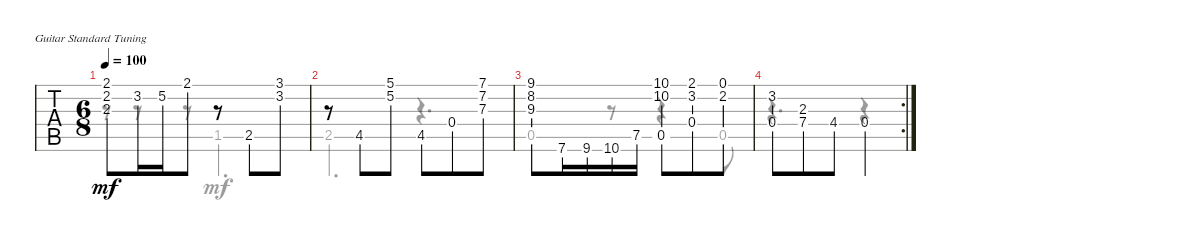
\defaultSystemsLayout 4
\bracketExtendMode groupsimilarinstruments
\singleTrackTrackNamePolicy hidden
\multiTrackTrackNamePolicy hidden
\firstSystemTrackNameOrientation horizontal
\otherSystemsTrackNameOrientation horizontal
\track ("Classical Guitar" "S-Gt") {instrument acousticguitarsteel}
\staff {tabs}
\tuning (E4 B3 G3 D3 A2 E2)
\voice
\ts (6 8)
\tempo 100
\clef g2
\ks d
(2.1 2.2 2.3).8{dy mf} 3.2.16 5.2.16 2.1.8 r.8 2.5.8 (3.1 3.2).8 |
r.8 4.5.8 (5.1 5.2).8 4.5.8 0.4.8 (7.1 7.2 7.3).8 |
(9.1 8.2 9.3).8 7.6.16 9.6.16 10.6.16 7.5.16 (10.2 0.5 10.1).8 (2.1 3.2 0.4).8 (0.1 2.2).8 |
\rc 2
(3.2 0.4).8 (7.4 2.3).8 4.4.8 0.4.4
\voice
\clef g2
\ottava regular
\simile none
\ks d
r.8{dy mf} r.8 r.8 1.5.4{d} |
2.5.4{d} r.4{d} |
0.5.4 r.8 r.4 0.5.8 |
r.4{d} r.4
